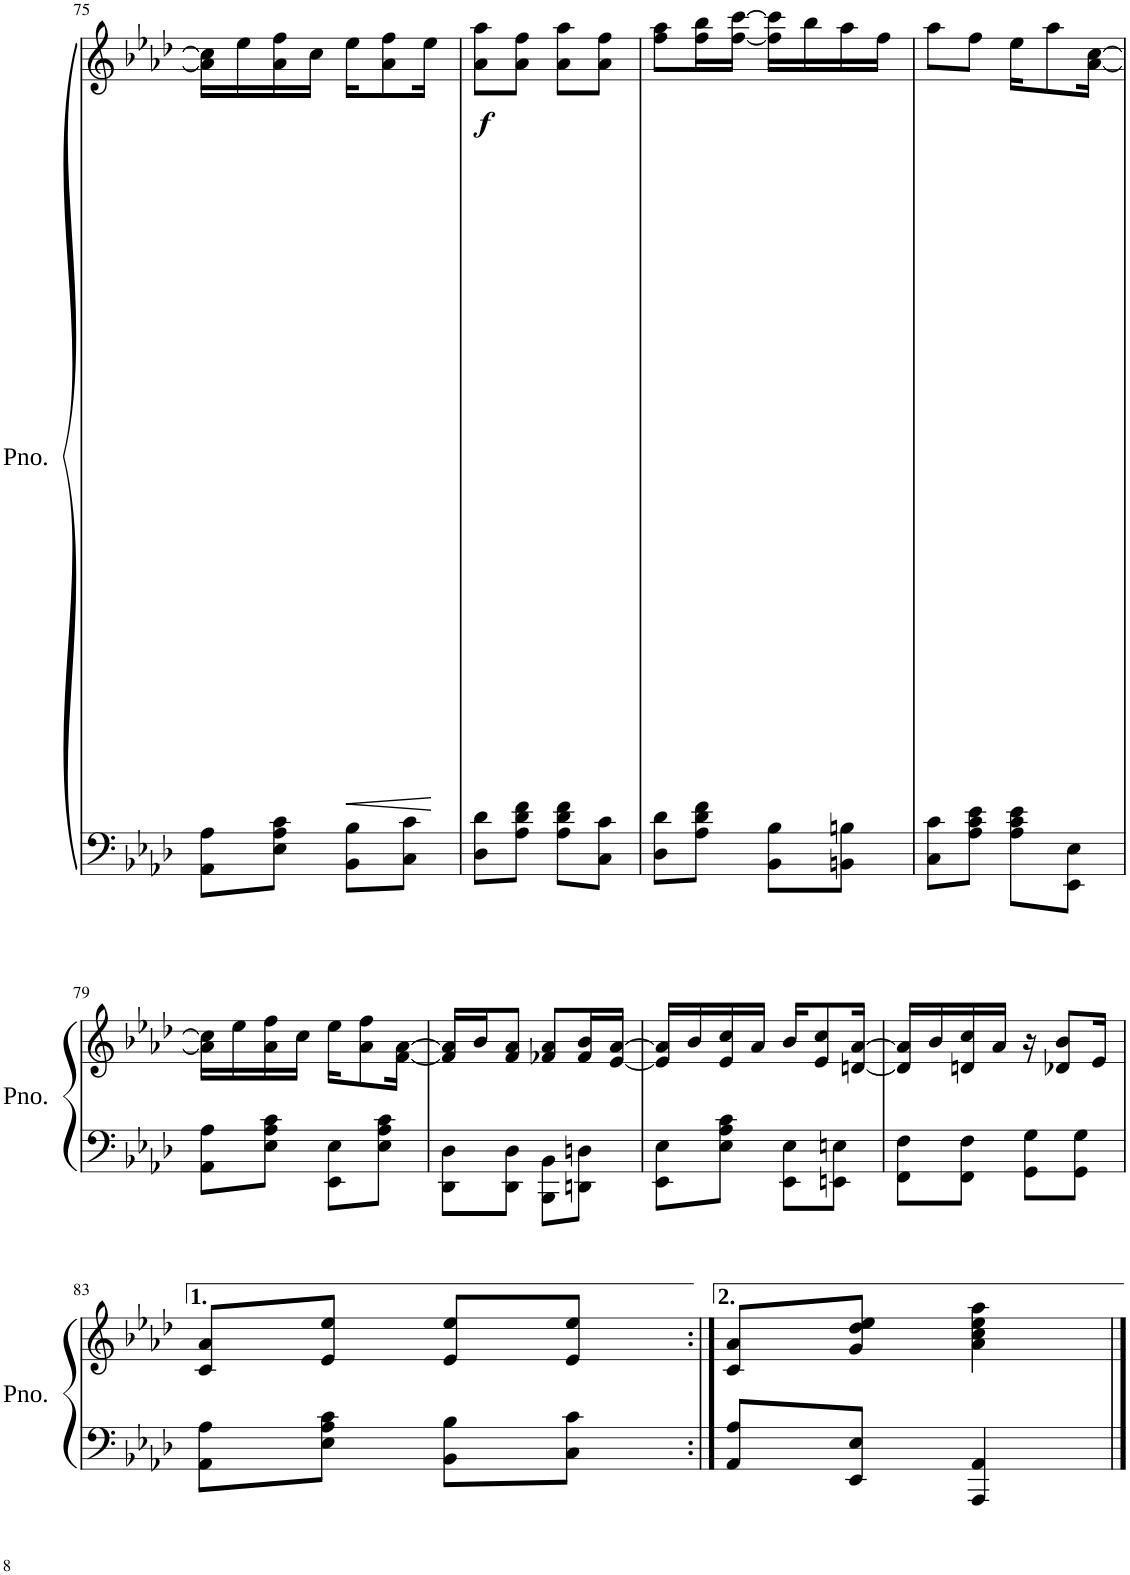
**kern	**kern	**dynam
*part1	*part1	*part1
*staff2	*staff1	*staff1/2
*I"Piano	*	*
*I'Pno.	*	*
!!LO:PB:g=z
*clefF4	*clefG2	*
*k[b-e-a-d-]	*k[b-e-a-d-]	*
*M2/4	*M2/4	*
=75	=75	=75
8AA-\ 8A-\L	16a-\] 16cc\]LL	.
.	16ee-\	.
8E-\ 8A-\ 8c\J	16a-\ 16ff\	.
.	16cc\JJ	.
!	!	!LO:HP:b
8BB-\ 8B-\L	16ee-\KL	<
.	8a-\ 8ff\	.
8C\ 8c\J	.	.
.	16ee-\Jk	[
=76	=76	=76
!	!	!LO:DY:b
8D-\ 8d-\L	8a-\ 8aa-\L	f
8A-\ 8d-\ 8f\J	8a-\ 8ff\J	.
8A-\ 8d-\ 8f\L	8a-\ 8aa-\L	.
8C\ 8c\J	8a-\ 8ff\J	.
=77	=77	=77
8D-\ 8d-\L	8ff\ 8aa-\L	.
8A-\ 8d-\ 8f\J	16ff\ 16bb-\L	.
.	[<16ff\ [16ccc\JJ	.
8BB-\ 8B-\L	16ff\] 16ccc\]LL	.
.	16bb-\	.
8BBn\ 8Bn\J	16aa-\	.
.	16ff\JJ	.
=78	=78	=78
8C\ 8c\L	8aa-\L	.
8A-\ 8c\ 8e-\J	8ff\J	.
8A-\ 8c\ 8e-\L	16ee-\KL	.
.	8aa-\	.
8EE-\ 8E-\J	.	.
.	[<16a-\ [16cc\Jk	.
!!LO:LB:g=z
=79	=79	=79
8AA-\ 8A-\L	16a-\] 16cc\]LL	.
.	16ee-\	.
8E-\ 8A-\ 8c\J	16a-\ 16ff\	.
.	16cc\JJ	.
8EE-\ 8E-\L	16ee-\KL	.
.	8a-\ 8ff\	.
8E-\ 8A-\ 8c\J	.	.
.	[<16f\ [16a-\Jk	.
=80	=80	=80
8DD-\ 8D-\L	16f/] 16a-/]LL	.
.	16b-/J	.
8DD-\ 8D-\J	8f/ 8a-/J	.
8BBB-\ 8BB-\L	8f-X/ 8a-/L	.
8DDn\ 8Dn\J	16f-/ 16b-/L	.
.	[16e-/ [>16a-/JJ	.
=81	=81	=81
8EE-\ 8E-\L	16e-/] 16a-/]LL	.
.	16b-/	.
8E-\ 8A-\ 8c\J	16e-/ 16cc/	.
.	16a-/JJ	.
8EE-\ 8E-\L	16b-/KL	.
.	8e-/ 8cc/	.
8EEn\ 8En\J	.	.
.	[16dn/ [>16a-/Jk	.
=82	=82	=82
8FF\ 8F\L	16d/] 16a-/]LL	.
.	16b-/	.
8FF\ 8F\J	16dn/ 16cc/	.
.	16a-/JJ	.
8GG\ 8G\L	16r	.
.	8d-X/ 8b-/L	.
8GG\ 8G\J	.	.
.	16e-/Jk	.
!!LO:LB:g=z
=83	=83	=83
8AA-\ 8A-\L	8c/ 8a-/L	.
8E-\ 8A-\ 8c\J	8e-/ 8ee-/J	.
8BB-\ 8B-\L	8e-/ 8ee-/L	.
8C\ 8c\J	8e-/ 8ee-/J	.
=84:|!	=84:|!	=84:|!
8AA-/ 8A-/L	8c/ 8a-/L	.
8EE-/ 8E-/J	8g/ 8dd-/ 8ee-/J	.
4AAA-/ 4AA-/	4a-\ 4cc\ 4ee-\ 4aa-\	.
==	==	==
*-	*-	*-
